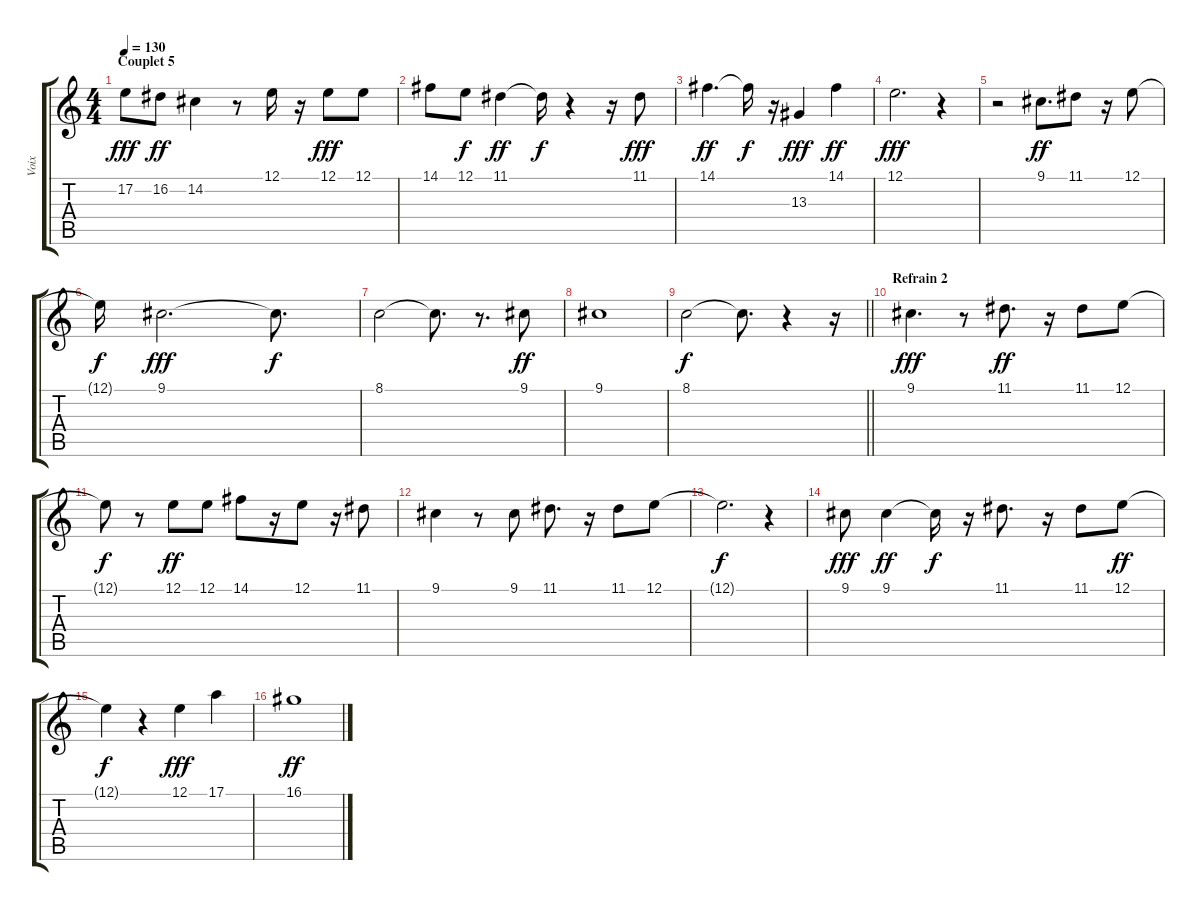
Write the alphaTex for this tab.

\track ("Voix" "Voix") {instrument flute}
\staff {score tabs}
\tuning (E4 B3 G3 D3 A2 E2) {hide}
\ts (4 4)
\section ("" "Couplet 5")
\tempo 130
\clef g2
\ks c
17.2.8{dy fff} 16.2.8{dy ff} 14.2.4 r.8 12.1.16 r.16 12.1.8{dy fff} 12.1.8 |
14.1.8 12.1.8{dy f} 11.1.4{dy ff} 11.1{t}.16{dy f} r.4 r.16 11.1.8{dy fff} |
14.1.4{d dy ff} 14.1{t}.16{dy f} r.16 13.3.4{dy fff} 14.1.4{dy ff} |
12.1.2{d dy fff} r.4 |
r.2 9.1.8{d dy ff} 11.1.8 r.16 12.1.8 |
12.1{t}.16{dy f} 9.1.2{d dy fff} 9.1{t}.8{d dy f} |
8.1.2 8.1{t}.8{d} r.8{d} 9.1.8{dy ff} |
9.1.1 |
\barLineRight lightlight
8.1.2{dy f} 8.1{t}.8{d} r.4 r.16 |
\section ("" "Refrain 2")
9.1.4{d dy fff} r.8 11.1.8{d dy ff} r.16 11.1.8 12.1.8 |
12.1{t}.8{dy f} r.8 12.1.8{dy ff} 12.1.8 14.1.8 r.16 12.1.8 r.16 11.1.8 |
9.1.4 r.8 9.1.8 11.1.8{d} r.16 11.1.8 12.1.8 |
12.1{t}.2{d dy f} r.4 |
9.1.8{dy fff} 9.1.4{dy ff} 9.1{t}.16{dy f} r.16 11.1.8{d} r.16 11.1.8 12.1.8{dy ff} |
12.1{t}.4{dy f} r.4 12.1.4{dy fff} 17.1.4 |
16.1.1{dy ff}
